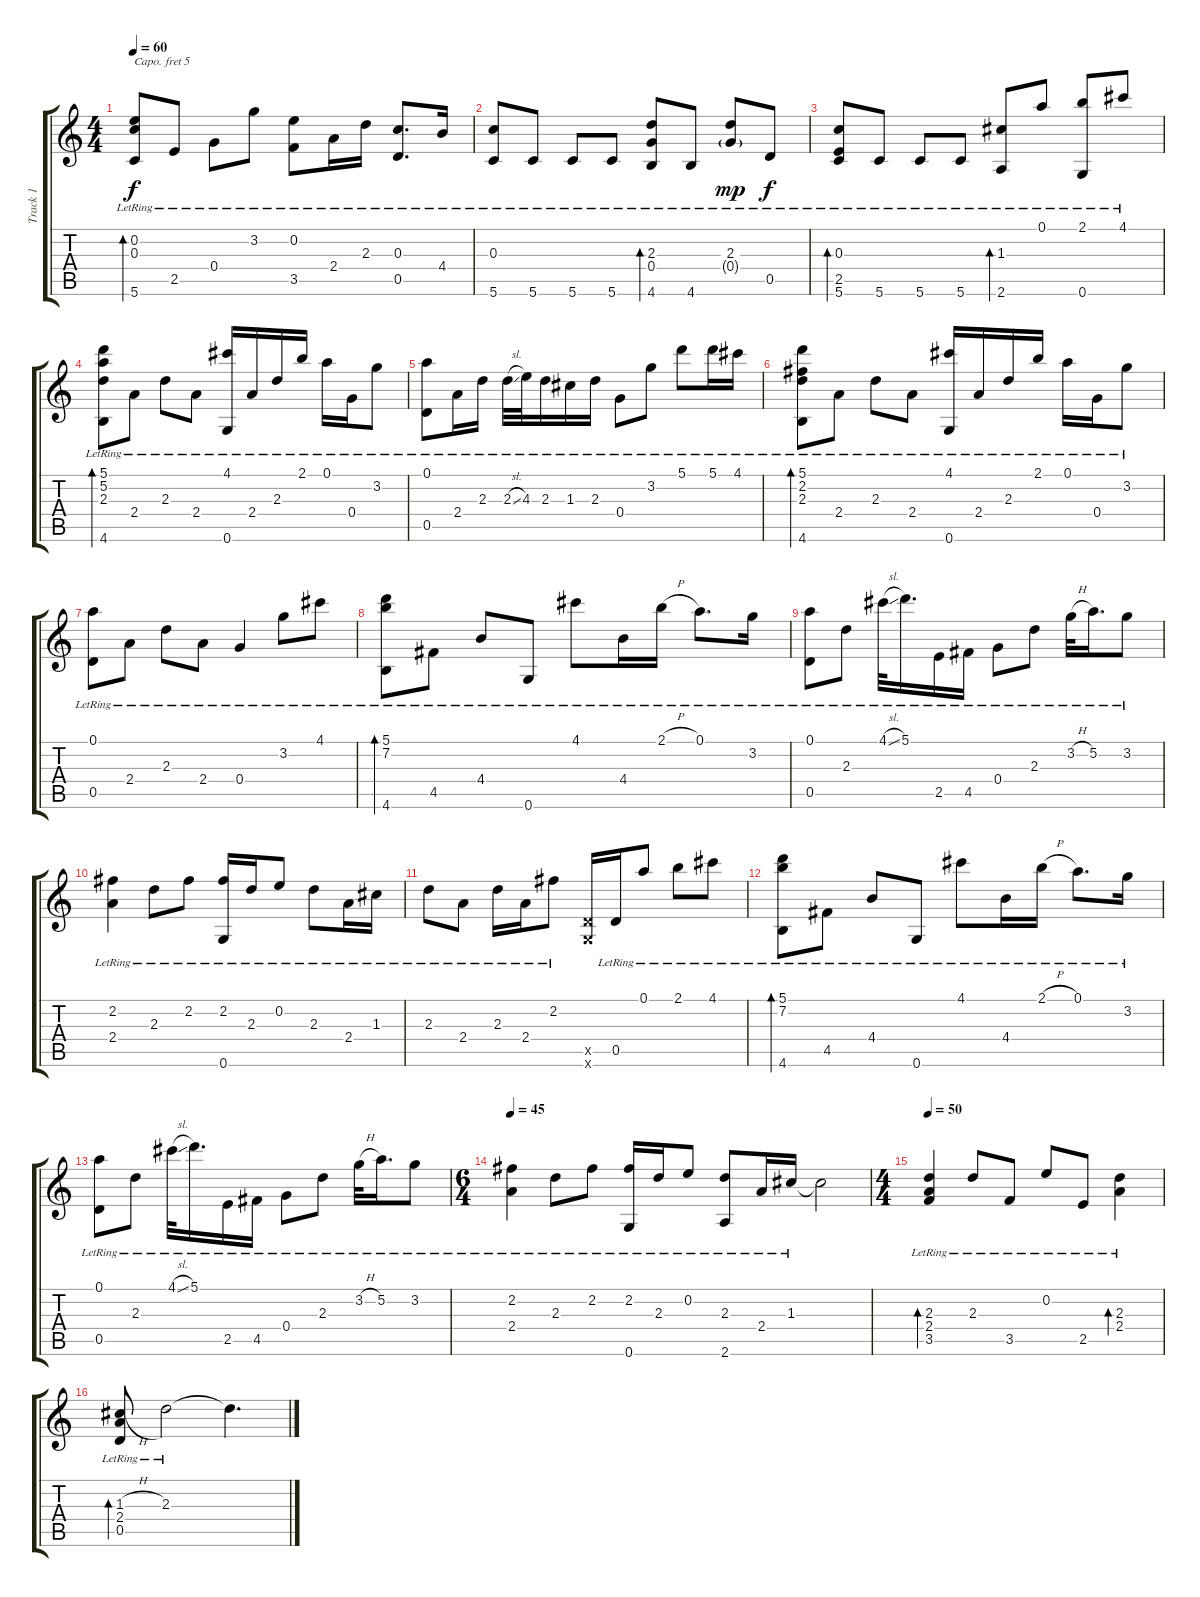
\track ("Track 1" "Track 1") {instrument acousticguitarsteel}
\staff {score tabs}
\capo 5
\tuning (E4 B3 G3 D3 A2 D2) {hide}
\ts (4 4)
\tempo 60
\clef g2
\ks c
(0.2{lr} 0.3{lr} 5.6{lr}).8{bd 480 dy f} 2.5{lr}.8 0.4{lr}.8 3.2{lr}.8 (0.2{lr} 3.5{lr}).8 2.4{lr}.16 2.3{lr}.16 (0.3{lr} 0.5{lr}).8{d} 4.4{lr}.16 |
(0.3{lr} 5.6{lr}).8 5.6{lr}.8 5.6{lr}.8 5.6{lr}.8 (2.3{lr} 0.4{lr} 4.6{lr}).8{bd 480} 4.6{lr}.8 (2.3{lr} 0.4{g lr}).8{dy mp} 0.5{lr}.8{dy f} |
(0.3{lr} 2.5{lr} 5.6{lr}).8{bd 480} 5.6{lr}.8 5.6{lr}.8 5.6{lr}.8 (1.3{lr} 2.6{lr}).8{bd 480} 0.1{lr}.8 (2.1{lr} 0.6{lr}).8 4.1{lr}.8 |
(5.1{lr} 5.2{lr} 2.3{lr} 4.6{lr}).8{bd 480} 2.4{lr}.8 2.3{lr}.8 2.4{lr}.8 (4.1{lr} 0.6{lr}).16 2.4{lr}.16 2.3{lr}.16 2.1{lr}.16 0.1{lr}.16 0.4{lr}.16 3.2{lr}.8 |
(0.1{lr} 0.5{lr}).8 2.4{lr}.16 2.3{lr}.16 2.3{sl lr}.32 4.3{lr}.32 2.3{lr}.16 1.3{lr}.16 2.3{lr}.16 0.4{lr}.8 3.2{lr}.8 5.1{lr}.8 5.1{lr}.16 4.1{lr}.16 |
(5.1{lr} 2.2{lr} 2.3{lr} 4.6{lr}).8{bd 480} 2.4{lr}.8 2.3{lr}.8 2.4{lr}.8 (4.1{lr} 0.6{lr}).16 2.4{lr}.16 2.3{lr}.16 2.1{lr}.16 0.1{lr}.16 0.4{lr}.16 3.2{lr}.8 |
(0.1{lr} 0.5{lr}).8 2.4{lr}.8 2.3{lr}.8 2.4{lr}.8 0.4{lr}.4 3.2{lr}.8 4.1{lr}.8 |
(5.1{lr} 7.2{lr} 4.6{lr}).8{bd 480} 4.5{lr}.8 4.4{lr}.8 0.6{lr}.8 4.1{lr}.8 4.4{lr}.16 2.1{h lr}.16 0.1{lr}.8{d} 3.2{lr}.16 |
(0.1{lr} 0.5{lr}).8 2.3{lr}.8 4.1{sl lr}.32 5.1{lr}.16{d} 2.5{lr}.16 4.5{lr}.16 0.4{lr}.8 2.3{lr}.8 3.2{h lr}.32 5.2{lr}.16{d} 3.2{lr}.8 |
(2.2{lr} 2.4{lr}).4 2.3{lr}.8 2.2{lr}.8 (2.2{lr} 0.6{lr}).16 2.3{lr}.16 0.2{lr}.8 2.3{lr}.8 2.4{lr}.16 1.3{lr}.16 |
2.3{lr}.8 2.4{lr}.8 2.3{lr}.16 2.4{lr}.16 2.2{lr}.8 (0.5{x} 0.6{x}).16 0.5{lr}.16 0.1{lr}.8 2.1{lr}.8 4.1{lr}.8 |
(5.1{lr} 7.2{lr} 4.6{lr}).8{bd 480} 4.5{lr}.8 4.4{lr}.8 0.6{lr}.8 4.1{lr}.8 4.4{lr}.16 2.1{h lr}.16 0.1{lr}.8{d} 3.2{lr}.16 |
(0.1{lr} 0.5{lr}).8 2.3{lr}.8 4.1{sl lr}.32 5.1{lr}.16{d} 2.5{lr}.16 4.5{lr}.16 0.4{lr}.8 2.3{lr}.8 3.2{h lr}.32 5.2{lr}.16{d} 3.2{lr}.8 |
\ts (6 4)
\tempo 45
(2.2{lr} 2.4{lr}).4 2.3{lr}.8 2.2{lr}.8 (2.2{lr} 0.6{lr}).16 2.3{lr}.16 0.2{lr}.8 (2.3{lr} 2.6{lr}).8 2.4{lr}.16 1.3{lr}.16 1.3{t}.2 |
\ts (4 4)
\tempo 50
(2.3{lr} 2.4{lr} 3.5{lr}).4{bd 480} 2.3{lr}.8 3.5{lr}.8 0.2{lr}.8 2.5{lr}.8 (2.3{lr} 2.4{lr}).4{bd 480} |
(1.3{h lr} 2.4{lr} 0.5{lr}).8{bd 480} 2.3{lr}.2 2.3{t}.4{d}
